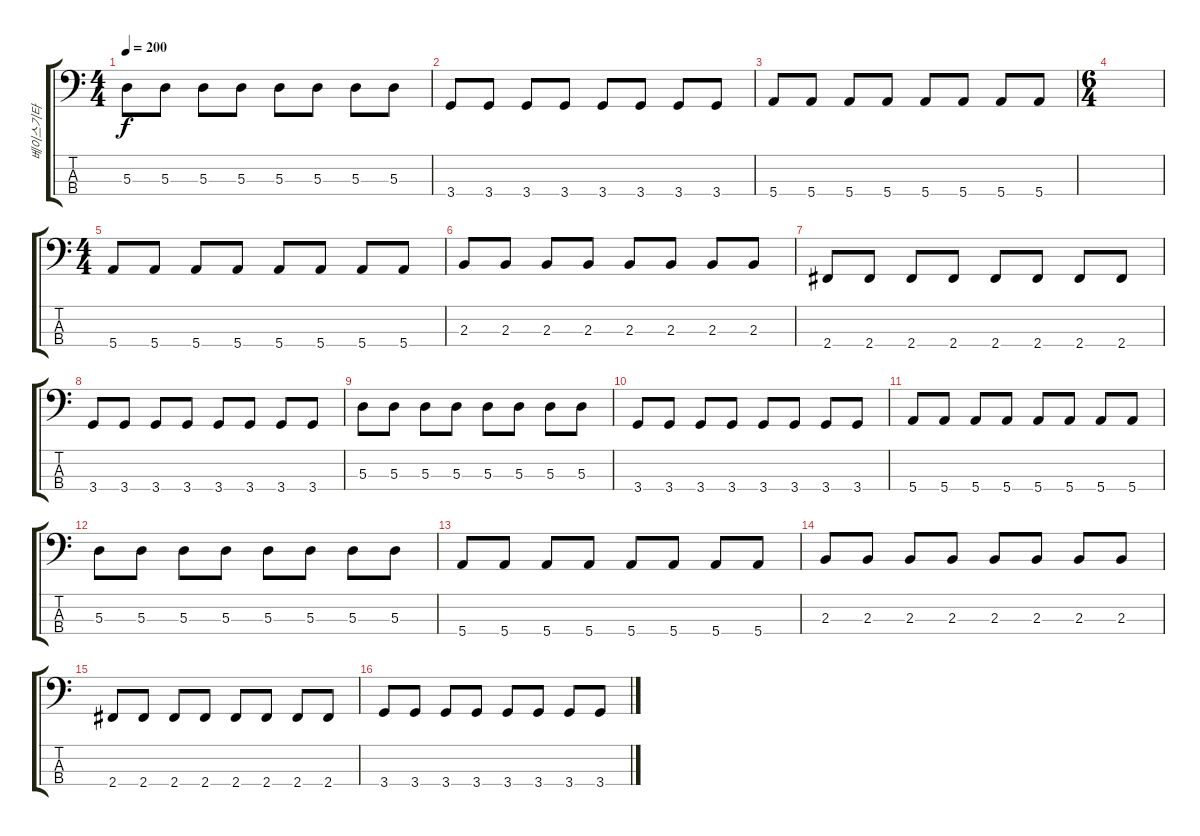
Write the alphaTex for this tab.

\track ("베이스기타" "베이스기타") {instrument electricbassfinger}
\staff {score tabs}
\tuning (G2 D2 A1 E1) {hide}
\ts (4 4)
\tempo 200
\clef f4
\ks c
5.3.8{dy f} 5.3.8 5.3.8 5.3.8 5.3.8 5.3.8 5.3.8 5.3.8 |
3.4.8 3.4.8 3.4.8 3.4.8 3.4.8 3.4.8 3.4.8 3.4.8 |
5.4.8 5.4.8 5.4.8 5.4.8 5.4.8 5.4.8 5.4.8 5.4.8 |
\ts (6 4)
|
\ts (4 4)
5.4.8 5.4.8 5.4.8 5.4.8 5.4.8 5.4.8 5.4.8 5.4.8 |
2.3.8 2.3.8 2.3.8 2.3.8 2.3.8 2.3.8 2.3.8 2.3.8 |
2.4.8 2.4.8 2.4.8 2.4.8 2.4.8 2.4.8 2.4.8 2.4.8 |
3.4.8 3.4.8 3.4.8 3.4.8 3.4.8 3.4.8 3.4.8 3.4.8 |
5.3.8 5.3.8 5.3.8 5.3.8 5.3.8 5.3.8 5.3.8 5.3.8 |
3.4.8 3.4.8 3.4.8 3.4.8 3.4.8 3.4.8 3.4.8 3.4.8 |
5.4.8 5.4.8 5.4.8 5.4.8 5.4.8 5.4.8 5.4.8 5.4.8 |
5.3.8 5.3.8 5.3.8 5.3.8 5.3.8 5.3.8 5.3.8 5.3.8 |
5.4.8 5.4.8 5.4.8 5.4.8 5.4.8 5.4.8 5.4.8 5.4.8 |
2.3.8 2.3.8 2.3.8 2.3.8 2.3.8 2.3.8 2.3.8 2.3.8 |
2.4.8 2.4.8 2.4.8 2.4.8 2.4.8 2.4.8 2.4.8 2.4.8 |
3.4.8 3.4.8 3.4.8 3.4.8 3.4.8 3.4.8 3.4.8 3.4.8
